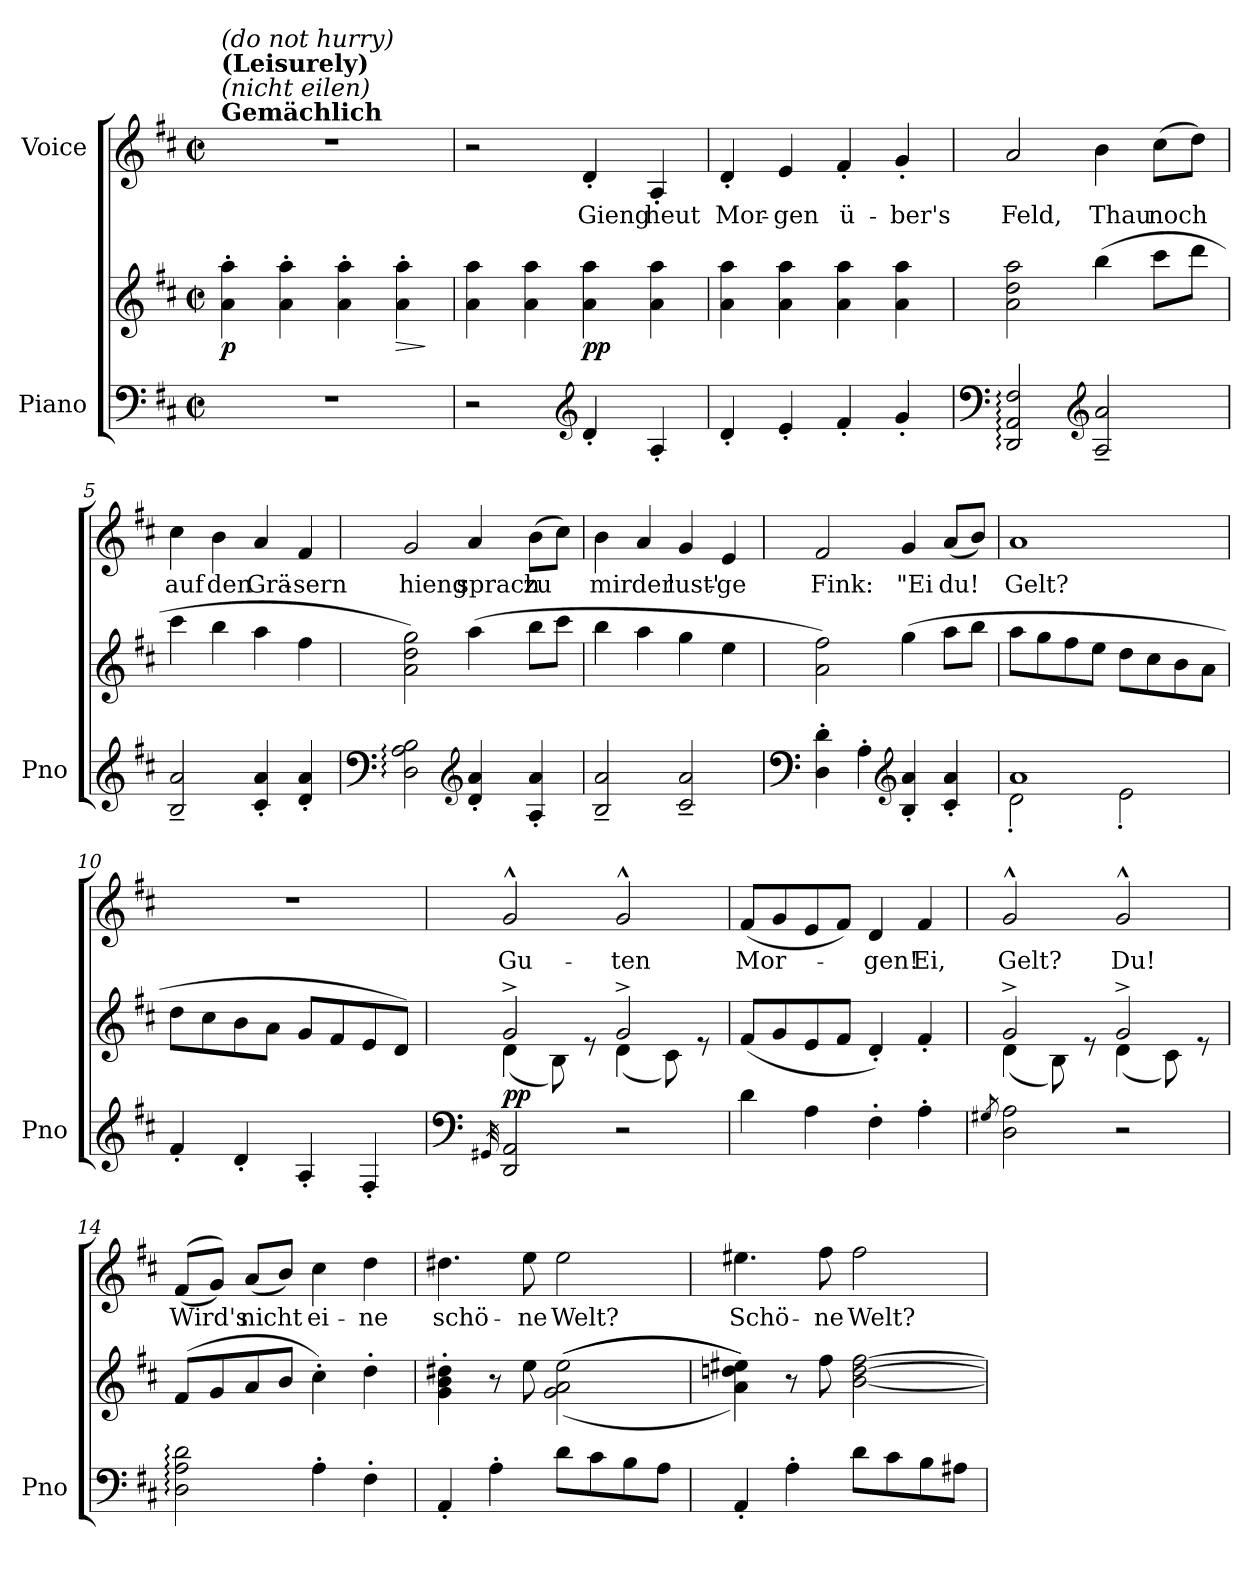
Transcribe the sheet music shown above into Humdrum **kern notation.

**kern	**kern	**dynam	**kern	**text
*part2	*part2	*part2	*part1	*part1
*staff3	*staff2	*staff2/3	*staff1	*staff1
*I"Piano	*	*	*I"Voice	*
*I'Pno	*	*	*	*
*clefF4	*clefG2	*	*clefG2	*
*k[f#c#]	*k[f#c#]	*	*k[f#c#]	*
*M2/2	*M2/2	*	*M2/2	*
*met(c|)	*met(c|)	*	*met(c|)	*
=1	=1	=1	=1	=1
!	!	!	!LO:TX:a:B:t=Gemächlich	!
!	!	!	!LO:TX:a:i:t=(nicht eilen)	!
!	!	!	!LO:TX:a:B:t=(Leisurely)	!
!	!	!	!LO:TX:a:i:t=(do not hurry)	!
!	!	!LO:DY:b	!	!
1r	4a\' 4aa\'	p	1r	.
.	4a\' 4aa\'	.	.	.
.	4a\' 4aa\'	.	.	.
!	!	!LO:HP:b	!	!
.	4a\' 4aa\'	>	.	.
.	.	]	.	.
=2	=2	=2	=2	=2
2r	4a\ 4aa\	.	2r	.
.	4a\ 4aa\	.	.	.
*clefG2	*	*	*	*
!	!	!LO:DY:b	!	!LO:LY:b
4d'/	4a\ 4aa\	pp	4d'/	Gieng
!	!	!	!	!LO:LY:b
4A'/	4a\ 4aa\	.	4A'/	heut
=3	=3	=3	=3	=3
!	!	!	!	!LO:LY:b
4d'/	4a\ 4aa\	.	4d'/	Mor-
!	!	!	!	!LO:LY:b
4e'/	4a\ 4aa\	.	4e/	-gen
!	!	!	!	!LO:LY:b
4f#'/	4a\ 4aa\	.	4f#'/	ü-
!	!	!	!	!LO:LY:b
4g'/	4a\ 4aa\	.	4g'/	-ber's
=4	=4	=4	=4	=4
*clefF4	*	*	*	*
!	!	!	!	!LO:LY:b
2DD/: 2AA/: 2F#/:	2a\ 2dd\ 2aa\	.	2a/	Feld,
*clefG2	*	*	*	*
!	!	!	!	!LO:LY:b
2A/~ 2a/~	(>4bb\	.	4b\	Thau
!	!	!	!	!LO:LY:b
.	8ccc#\L	.	(>8cc#\L	-noch
.	8ddd\J	.	8dd\J)	.
!!LO:LB:g=z
=5	=5	=5	=5	=5
!	!	!	!	!LO:LY:b
2B/~ 2a/~	4ccc#\	.	4cc#\	auf
!	!	!	!	!LO:LY:b
.	4bb\	.	4b\	den
!	!	!	!	!LO:LY:b
4c#/' 4a/'	4aa\	.	4a/	Grä-
!	!	!	!	!LO:LY:b
4d/' 4a/'	4ff#\	.	4f#/	-sern
=6	=6	=6	=6	=6
*clefF4	*	*	*	*
!	!	!	!	!LO:LY:b
2D\: 2A\: 2B\:	2a\ 2dd\ 2gg\)	.	2g/	hieng
*clefG2	*	*	*	*
!	!	!	!	!LO:LY:b
4d/' 4a/'	(>4aa\	.	4a/	sprach
!	!	!	!	!LO:LY:b
4A/' 4a/'	8bb\L	.	(>8b\L	zu
.	8ccc#\J	.	8cc#\J)	.
=7	=7	=7	=7	=7
!	!	!	!	!LO:LY:b
2B/~ 2a/~	4bb\	.	4b\	mir
!	!	!	!	!LO:LY:b
.	4aa\	.	4a/	der
!	!	!	!	!LO:LY:b
2c#/~ 2a/~	4gg\	.	4g/	lust'-
!	!	!	!	!LO:LY:b
.	4ee\	.	4e/	-ge
=8	=8	=8	=8	=8
*clefF4	*	*	*	*
!	!	!	!	!LO:LY:b
4D\' 4d\'	2a\ 2ff#\)	.	2f#/	Fink:
4A'\	.	.	.	.
*clefG2	*	*	*	*
!	!	!	!	!LO:LY:b
4B/' 4a/'	(>4gg\	.	4g/	"Ei
!	!	!	!	!LO:LY:b
4c#/' 4a/'	8aa\L	.	(<8a/L	du!
.	8bb\J	.	8b/J)	.
=9	=9	=9	=9	=9
*^	*	*	*	*
!	!	!	!	!	!LO:LY:b
1a	2d'\	8aa\L	.	1a	Gelt?
.	.	8gg\	.	.	.
.	.	8ff#\	.	.	.
.	.	8ee\J	.	.	.
.	2e'\	8dd\L	.	.	.
.	.	8cc#\	.	.	.
.	.	8b\	.	.	.
.	.	8a\J	.	.	.
*v	*v	*	*	*	*
!!LO:LB:g=z
=10	=10	=10	=10	=10
4f#'/	8dd\L	.	1r	.
.	8cc#\	.	.	.
4d'/	8b\	.	.	.
.	8a\J	.	.	.
4A'/	8g/L	.	.	.
.	8f#/	.	.	.
4F#'/	8e/	.	.	.
.	8d/J)	.	.	.
=11	=11	=11	=11	=11
*clefF4	*	*	*	*
32qGG#X/	.	.	.	.
*	*^	*	*	*
!	!	!	!LO:DY:a=2	!	!LO:LY:b
2DD/ 2AA/	2g^/	(<4d\	pp	2g^^/	Gu-
.	.	8B\)	.	.	.
.	.	8re	.	.	.
!	!	!	!	!	!LO:LY:b
2r	2g^/	(<4d\	.	2g^^/	-ten
.	.	8c#\)	.	.	.
.	.	8re	.	.	.
=12	=12	=12	=12	=12	=12
!	!	!	!	!	!LO:LY:b
*	*v	*v	*	*	*
4d\	(<8f#/L	.	(<8f#/L	Mor-
.	8g/	.	8g/	.
4A\	8e/	.	8e/	.
.	8f#/J	.	8f#/J)	.
!	!	!	!	!LO:LY:b
4F#'\	4d'/)	.	4d/	-gen!
!	!	!	!	!LO:LY:b
4A'\	4f#'/	.	4f#/	Ei,
=13	=13	=13	=13	=13
8qG#X/	.	.	.	.
*	*^	*	*	*
!	!	!	!	!	!LO:LY:b
2D\ 2A\	2g^/	(<4d\	.	2g^^/	Gelt?
.	.	8B\)	.	.	.
.	.	8re	.	.	.
!	!	!	!	!	!LO:LY:b
2r	2g^/	(<4d\	.	2g^^/	Du!
.	.	8c#\)	.	.	.
.	.	8re	.	.	.
=14	=14	=14	=14	=14	=14
!	!	!	!	!	!LO:LY:b
*	*v	*v	*	*	*
2D\: 2A\: 2d\:	(>8f#/L	.	(<(<8f#/L	Wird's
.	8g/	.	8g/J))	.
!	!	!	!	!LO:LY:b
.	8a/	.	(<8a/L	nicht
.	8b/J	.	8b/J)	.
!	!	!	!	!LO:LY:b
4A'\	4cc#'\)	.	4cc#\	ei-
!	!	!	!	!LO:LY:b
4F#'\	4dd'\	.	4dd\	-ne
!!LO:LB:g=z
=15	=15	=15	=15	=15
!	!	!	!	!LO:LY:b
4AA'/	4g\' 4b\' 4dd#X\'	.	4.dd#X\	schö-
4A'\	8r	.	.	.
!	!	!	!	!LO:LY:b
.	8ee\	.	8ee\	-ne
!	!	!	!	!LO:LY:b
8d\L	(>(>(>2g\ 2a\ 2ee\	.	2ee\	Welt?
8c#\	.	.	.	.
8B\	.	.	.	.
8A\J	.	.	.	.
=16	=16	=16	=16	=16
!	!	!	!	!LO:LY:b
4AA'/	4a\ 4ddn\ 4ee#X\)))	.	4.ee#X\	Schö-
4A'\	8r	.	.	.
!	!	!	!	!LO:LY:b
.	8ff#\	.	8ff#\	-ne
!	!	!	!	!LO:LY:b
8d\L	[2b\ [2dd\ [2ff#\	.	2ff#\	Welt?
8c#\	.	.	.	.
8B\	.	.	.	.
8A#X\J	.	.	.	.
=	=	=	=	=
*-	*-	*-	*-	*-
